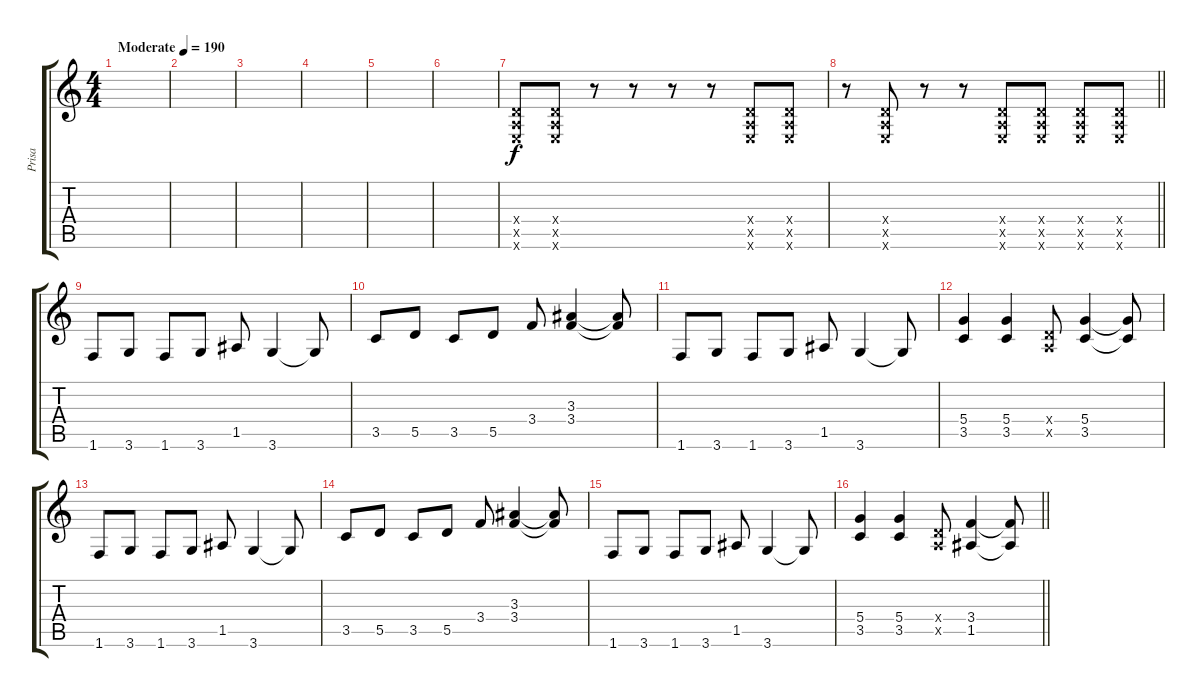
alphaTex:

\track ("Prisa" "Prisa") {instrument distortionguitar}
\staff {score tabs}
\tuning (E4 B3 G3 D3 A2 E2) {hide}
\ts (4 4)
\tempo (190 "Moderate")
\clef g2
\ks c
|
|
|
|
|
|
(0.4{x} 0.5{x} 0.6{x}).8 (0.4{x} 0.5{x} 0.6{x}).8 r.8 r.8 r.8 r.8 (0.4{x} 0.5{x} 0.6{x}).8 (0.4{x} 0.5{x} 0.6{x}).8 |
\barLineRight lightlight
r.8 (0.4{x} 0.5{x} 0.6{x}).8 r.8 r.8 (0.4{x} 0.5{x} 0.6{x}).8 (0.4{x} 0.5{x} 0.6{x}).8 (0.4{x} 0.5{x} 0.6{x}).8 (0.4{x} 0.5{x} 0.6{x}).8 |
\section ("" "")
1.6.8 3.6.8 1.6.8 3.6.8 1.5.8 3.6.4 3.6{t}.8 |
3.5.8 5.5.8 3.5.8 5.5.8 3.4.8 (3.3 3.4).4 (3.3{t} 3.4{t}).8 |
1.6.8 3.6.8 1.6.8 3.6.8 1.5.8 3.6.4 3.6{t}.8 |
(5.4 3.5).4 (5.4 3.5).4 (0.4{x} 0.5{x}).8 (5.4 3.5).4 (5.4{t} 3.5{t}).8 |
1.6.8 3.6.8 1.6.8 3.6.8 1.5.8 3.6.4 3.6{t}.8 |
3.5.8 5.5.8 3.5.8 5.5.8 3.4.8 (3.3 3.4).4 (3.3{t} 3.4{t}).8 |
1.6.8 3.6.8 1.6.8 3.6.8 1.5.8 3.6.4 3.6{t}.8 |
\barLineRight lightlight
(5.4 3.5).4 (5.4 3.5).4 (0.4{x} 0.5{x}).8 (3.4 1.5).4 (3.4{t} 1.5{t}).8
